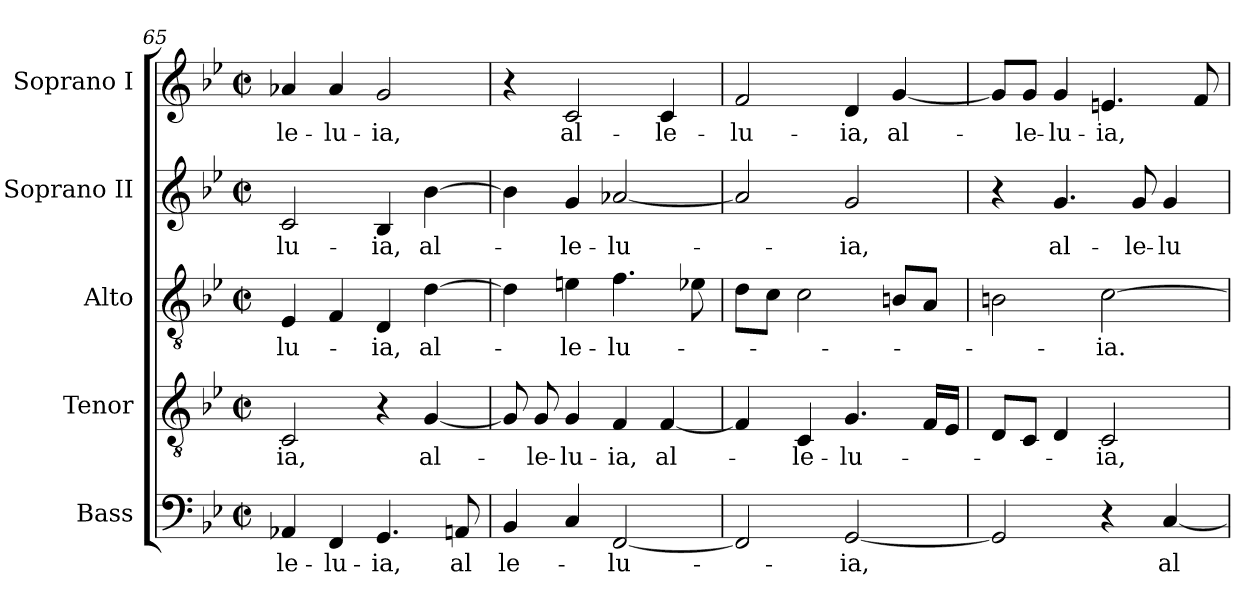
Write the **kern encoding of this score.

**kern	**text	**kern	**text	**kern	**text	**kern	**text	**kern	**text
*part5	*part5	*part4	*part4	*part3	*part3	*part2	*part2	*part1	*part1
*staff5	*staff5	*staff4	*staff4	*staff3	*staff3	*staff2	*staff2	*staff1	*staff1
*I"Bass	*	*I"Tenor	*	*I"Alto	*	*I"Soprano II	*	*I"Soprano I	*
*clefF4	*	*clefGv2	*	*clefGv2	*	*clefG2	*	*clefG2	*
*	*	*ITrd7c12	*	*	*	*	*	*	*
*k[b-e-]	*	*k[b-e-]	*	*k[b-e-]	*	*k[b-e-]	*	*k[b-e-]	*
*B-:	*	*B-:	*	*B-:	*	*B-:	*	*B-:	*
*M2/2	*	*M2/2	*	*M2/2	*	*M2/2	*	*M2/2	*
*met(c|)	*	*met(c|)	*	*met(c|)	*	*met(c|)	*	*met(c|)	*
=65	=65	=65	=65	=65	=65	=65	=65	=65	=65
!	!LO:LY:b:color=#000000	!	!	!	!	!	!	!	!
!	!	!	!LO:LY:b:color=#000000	!	!	!	!	!	!
!	!	!	!	!	!LO:LY:b:color=#000000	!	!	!	!
!	!	!	!	!	!	!	!LO:LY:b:color=#000000	!	!
!	!	!	!	!	!	!	!	!	!LO:LY:b:color=#000000
4AA-Xi/	le-	2CCi/	-ia,	4E-i/	-lu--	2ci/	lu-	4a-Xi/	le-
!	!LO:LY:b:color=#000000	!	!	!	!	!	!	!	!
!	!	!	!	!	!	!	!	!	!LO:LY:b:color=#000000
4FFi/	lu-	.	.	4Fi/	.	.	.	4a-i/	lu-
!	!LO:LY:b:color=#000000	!	!	!	!	!	!	!	!
!	!	!	!	!	!LO:LY:b:color=#000000	!	!	!	!
!	!	!	!	!	!	!	!LO:LY:b:color=#000000	!	!
!	!	!	!	!	!	!	!	!	!LO:LY:b:color=#000000
4.GGi/	ia,	4r	.	4Di/	-ia,	4B-i/	ia,	2gi/	ia,
!	!	!	!LO:LY:b:color=#000000	!	!	!	!	!	!
!	!	!	!	!	!LO:LY:b:color=#000000	!	!	!	!
!	!	!	!	!	!	!	!LO:LY:b:color=#000000	!	!
.	.	[<4GGi/	al-	[>4di\	al--	[>4b-i\	al--	.	.
!	!LO:LY:b:color=#000000	!	!	!	!	!	!	!	!
8AAni/	al	.	.	.	.	.	.	.	.
!!LO:LB:g=z
=66	=66	=66	=66	=66	=66	=66	=66	=66	=66
!	!LO:LY:b:color=#000000	!	!	!	!	!	!	!	!
4BB-i/	le--	8GGi/]	.	4di\]	.	4b-i\]	.	4r	.
!	!	!	!LO:LY:b:color=#000000	!	!	!	!	!	!
.	.	8GGi/	le-	.	.	.	.	.	.
!	!	!	!LO:LY:b:color=#000000	!	!	!	!	!	!
!	!	!	!	!	!LO:LY:b:color=#000000	!	!	!	!
!	!	!	!	!	!	!	!LO:LY:b:color=#000000	!	!
!	!	!	!	!	!	!	!	!	!LO:LY:b:color=#000000
4Ci/	.	4GGi/	lu-	4eni\	-le-	4gi/	-le-	2ci/	al-
!	!LO:LY:b:color=#000000	!	!	!	!	!	!	!	!
!	!	!	!LO:LY:b:color=#000000	!	!	!	!	!	!
!	!	!	!	!	!LO:LY:b:color=#000000	!	!	!	!
!	!	!	!	!	!	!	!LO:LY:b:color=#000000	!	!
[<2FFi/	-lu--	4FFi/	ia,	4.fi\	lu--	[<2a-Xi/	lu--	.	.
!	!	!	!LO:LY:b:color=#000000	!	!	!	!	!	!
!	!	!	!	!	!	!	!	!	!LO:LY:b:color=#000000
.	.	[<4FFi/	al--	.	.	.	.	4ci/	le-
.	.	.	.	8e-Xi\	.	.	.	.	.
=67	=67	=67	=67	=67	=67	=67	=67	=67	=67
!	!	!	!	!	!	!	!	!	!LO:LY:b:color=#000000
2FFi/]	.	4FFi/]	.	8di\L	.	2a-i/]	.	2fi/	lu-
.	.	.	.	8ci\J	.	.	.	.	.
!	!	!	!LO:LY:b:color=#000000	!	!	!	!	!	!
.	.	4CCi/	-le-	2ci\	.	.	.	.	.
!	!LO:LY:b:color=#000000	!	!	!	!	!	!	!	!
!	!	!	!LO:LY:b:color=#000000	!	!	!	!	!	!
!	!	!	!	!	!	!	!LO:LY:b:color=#000000	!	!
!	!	!	!	!	!	!	!	!	!LO:LY:b:color=#000000
[<2GGi/	-ia,	4.GGi/	lu--	.	.	2gi/	-ia,	4di/	ia,
!	!	!	!	!	!	!	!	!	!LO:LY:b:color=#000000
.	.	.	.	8Bni/L	.	.	.	[<4gi/	al-
.	.	16FFi/LL	.	8Ai/J	.	.	.	.	.
.	.	16EE-i/JJ	.	.	.	.	.	.	.
=68	=68	=68	=68	=68	=68	=68	=68	=68	=68
2GGi/]	.	8DDi/L	.	2Bni\	.	4r	.	8gi/L]	.
!	!	!	!	!	!	!	!	!	!LO:LY:b:color=#000000
.	.	8CCi/J	.	.	.	.	.	8gi/J	le-
!	!	!	!	!	!	!	!LO:LY:b:color=#000000	!	!
!	!	!	!	!	!	!	!	!	!LO:LY:b:color=#000000
.	.	4DDi/	.	.	.	4.gi/	al-	4gi/	lu-
!	!	!	!LO:LY:b:color=#000000	!	!	!	!	!	!
!	!	!	!	!	!LO:LY:b:color=#000000	!	!	!	!
!	!	!	!	!	!	!	!	!	!LO:LY:b:color=#000000
4r	.	2CCi/	-ia,	[>2ci\	-ia.	.	.	4.eni/	ia,
!	!	!	!	!	!	!	!LO:LY:b:color=#000000	!	!
.	.	.	.	.	.	8gi/	le-	.	.
!	!LO:LY:b:color=#000000	!	!	!	!	!	!	!	!
!	!	!	!	!	!	!	!LO:LY:b:color=#000000	!	!
[<4Ci/	al--	.	.	.	.	4gi/	lu-	.	.
.	.	.	.	.	.	.	.	8fi/	.
=	=	=	=	=	=	=	=	=	=
*-	*-	*-	*-	*-	*-	*-	*-	*-	*-
